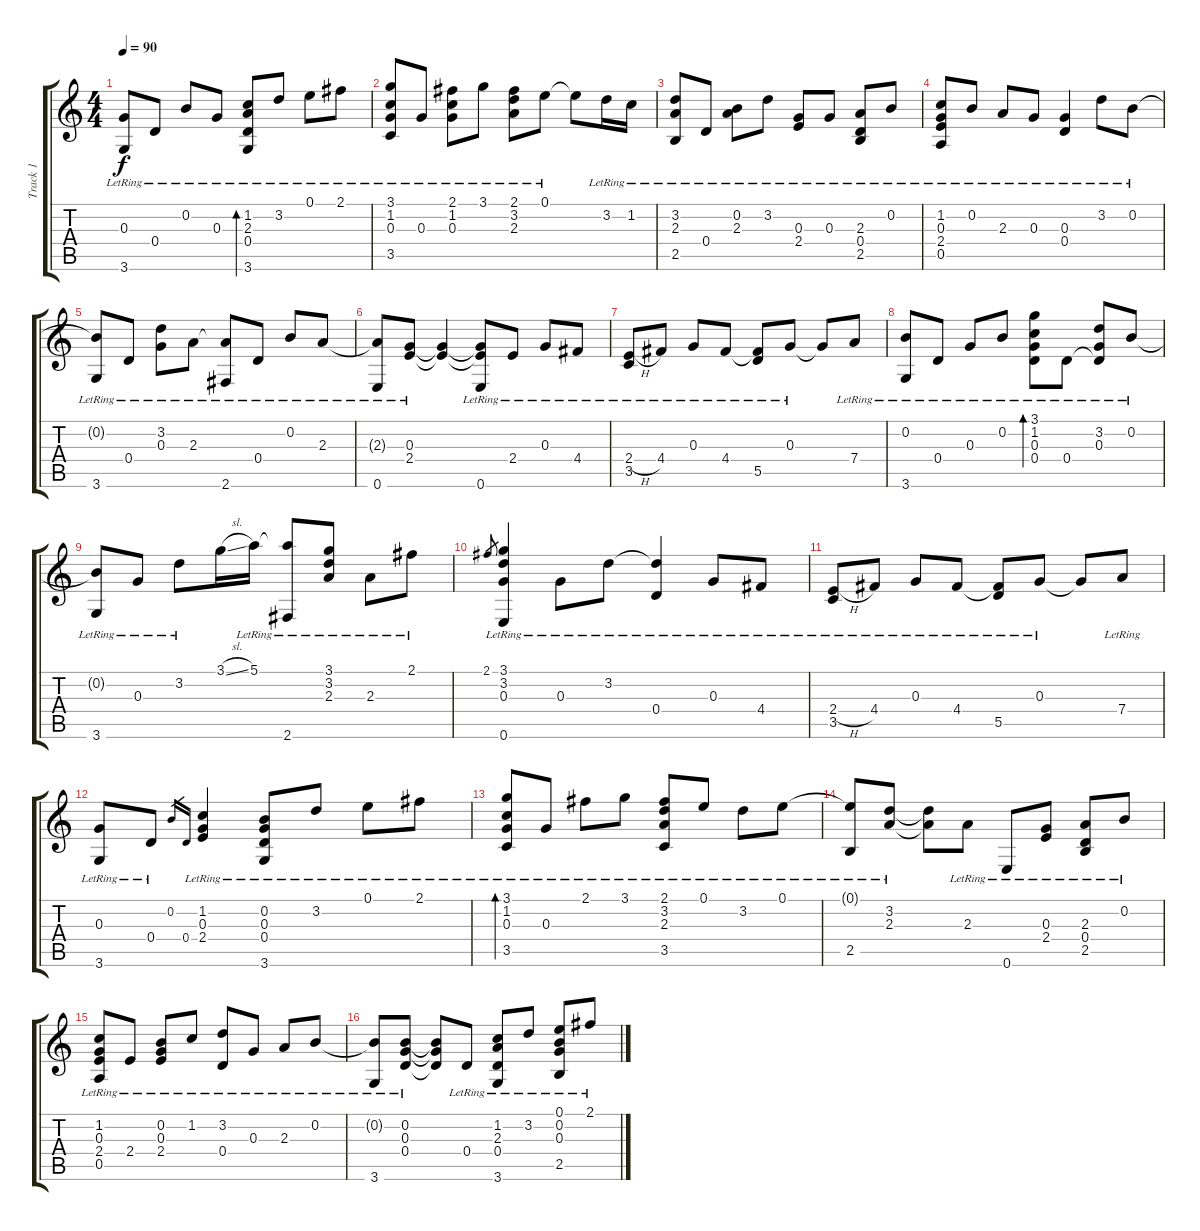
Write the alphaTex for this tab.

\track ("Track 1" "Track 1") {instrument acousticguitarnylon}
\staff {score tabs}
\tuning (E4 B3 G3 D3 A2 E2) {hide}
\ts (4 4)
\tempo 90
\clef g2
\ks c
(0.3{lr} 3.6{lr}).8{dy f} 0.4{lr}.8 0.2{lr}.8 0.3{lr}.8 (1.2{lr} 2.3{lr} 0.4{lr} 3.6{lr}).8{bd 480} 3.2{lr}.8 0.1{lr}.8 2.1{lr}.8 |
(3.1{lr} 1.2{lr} 0.3{lr} 3.5{lr}).8 0.3{lr}.8 (2.1{lr} 1.2{lr} 0.3{lr}).8 3.1{lr}.8 (2.1{lr} 3.2{lr} 2.3{lr}).8 0.1{lr}.8 0.1{t}.8 3.2{lr}.16 1.2{lr}.16 |
(3.2{lr} 2.3{lr} 2.5{lr}).8 0.4{lr}.8 (0.2{lr} 2.3{lr}).8 3.2{lr}.8 (0.3{lr} 2.4{lr}).8 0.3{lr}.8 (2.3{lr} 0.4{lr} 2.5{lr}).8 0.2{lr}.8 |
(1.2{lr} 0.3{lr} 2.4{lr} 0.5{lr}).8 0.2{lr}.8 2.3{lr}.8 0.3{lr}.8 (0.3{lr} 0.4{lr}).4 3.2{lr}.8 0.2{lr}.8 |
(0.2{t} 3.6{lr}).8 0.4{lr}.8 (3.2{lr} 0.3{lr}).8 2.3{lr}.8 (2.3{t} 2.6{lr}).8 0.4{lr}.8 0.2{lr}.8 2.3{lr}.8 |
(2.3{t} 0.6{lr}).8 (0.3{lr} 2.4{lr}).8 (0.3{t} 2.4{t}).4 (0.3{t} 2.4{t} 0.6{lr}).8 2.4{lr}.8 0.3{lr}.8 4.4{lr}.8 |
(2.4{h} 3.5{lr}).8 4.4{lr}.8 0.3{lr}.8 4.4{lr}.8 (4.4{t} 5.5{lr}).8 0.3{lr}.8 0.3{t}.8 7.4{lr}.8 |
(0.2{lr} 3.6{lr}).8 0.4{lr}.8 0.3{lr}.8 0.2{lr}.8 (3.1{lr} 1.2{lr} 0.3{lr} 0.4{lr}).8{bd 480} 0.4{lr}.8 (3.2{lr} 0.3{lr} 0.4{t}).8 0.2{lr}.8 |
(0.2{t} 3.6{lr}).8 0.3{lr}.8 3.2{lr}.8 3.1{sl}.16 5.1{lr}.16 (5.1{t} 2.6{lr}).8 (3.1{lr} 3.2{lr} 2.3{lr}).8 2.3{lr}.8 2.1{lr}.8 |
2.1.8{gr} (3.1 3.2{lr} 0.3{lr} 0.6{lr}).4 0.3{lr}.8 3.2{lr}.8 (3.2{t} 0.4{lr}).4 0.3{lr}.8 4.4{lr}.8 |
(2.4{h} 3.5{lr}).8 4.4{lr}.8 0.3{lr}.8 4.4{lr}.8 (4.4{t} 5.5{lr}).8 0.3{lr}.8 0.3{t}.8 7.4{lr}.8 |
(0.3{lr} 3.6{lr}).8 0.4{lr}.8 0.2.16{gr} 0.4.16{gr} (1.2{lr} 0.3{lr} 2.4{lr}).4 (0.2{lr} 0.3{lr} 0.4{lr} 3.6{lr}).8 3.2{lr}.8 0.1{lr}.8 2.1{lr}.8 |
(3.1{lr} 1.2{lr} 0.3{lr} 3.5{lr}).8{bd 480} 0.3{lr}.8 2.1{lr}.8 3.1{lr}.8 (2.1{lr} 3.2{lr} 2.3{lr} 3.5{lr}).8 0.1{lr}.8 3.2{lr}.8 0.1{lr}.8 |
(0.1{t} 2.5{lr}).8 (3.2{lr} 2.3{lr}).8 (3.2{t} 2.3{t}).8 2.3{lr}.8 0.6{lr}.8 (0.3{lr} 2.4{lr}).8 (2.3{lr} 0.4{lr} 2.5{lr}).8 0.2{lr}.8 |
(1.2{lr} 0.3{lr} 2.4{lr} 0.5{lr}).8 2.4{lr}.8 (0.2{lr} 0.3{lr} 2.4{lr}).8 1.2{lr}.8 (3.2{lr} 0.4{lr}).8 0.3{lr}.8 2.3{lr}.8 0.2{lr}.8 |
(0.2{t} 3.6{lr}).8 (0.2{lr} 0.3{lr} 0.4{lr}).8 (0.2{t} 0.3{t} 0.4{t}).8 0.4{lr}.8 (1.2{lr} 2.3{lr} 0.4{lr} 3.6{lr}).8 3.2{lr}.8 (0.1{lr} 0.2{lr} 0.3{lr} 2.5{lr}).8 2.1{lr}.8
